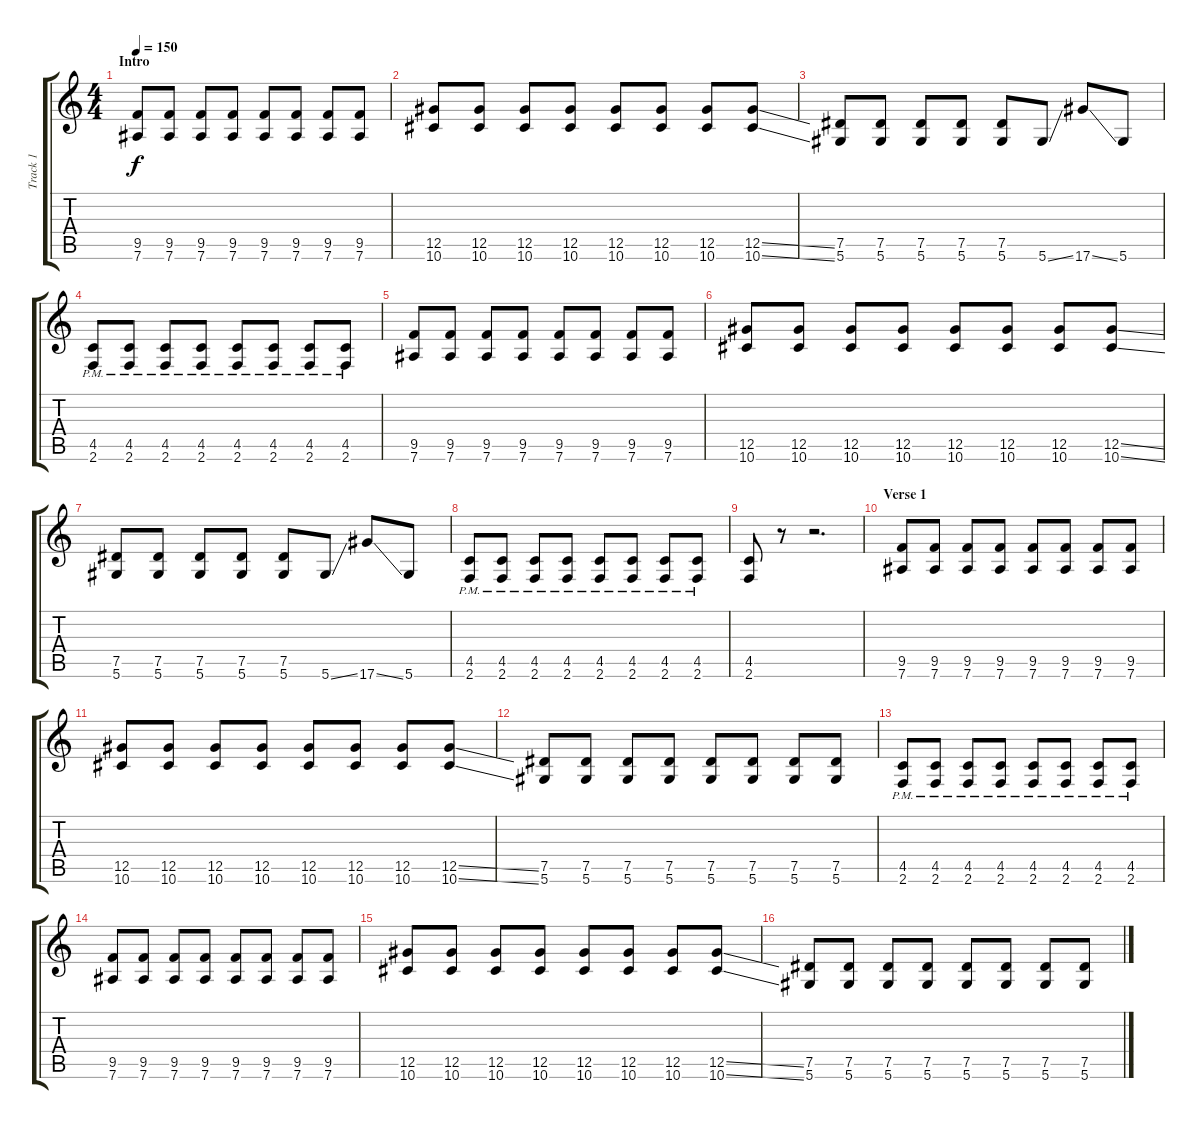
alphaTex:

\track ("Track 1" "Track 1") {instrument distortionguitar}
\staff {score tabs}
\tuning (Eb4 Bb3 Gb3 Db3 Ab2 Eb2) {hide}
\ts (4 4)
\section ("" "Intro")
\tempo 150
\clef g2
\ks c
(9.5 7.6).8{dy f instrument distortionguitar} (9.5 7.6).8 (9.5 7.6).8 (9.5 7.6).8 (9.5 7.6).8 (9.5 7.6).8 (9.5 7.6).8 (9.5 7.6).8 |
(12.5 10.6).8 (12.5 10.6).8 (12.5 10.6).8 (12.5 10.6).8 (12.5 10.6).8 (12.5 10.6).8 (12.5 10.6).8 (12.5{ss} 10.6{ss}).8 |
(7.5 5.6).8 (7.5 5.6).8 (7.5 5.6).8 (7.5 5.6).8 (7.5 5.6).8 5.6{ss}.8 17.6{ss}.8 5.6.8 |
(4.5{pm} 2.6{pm}).8 (4.5{pm} 2.6{pm}).8 (4.5{pm} 2.6{pm}).8 (4.5{pm} 2.6{pm}).8 (4.5{pm} 2.6{pm}).8 (4.5{pm} 2.6{pm}).8 (4.5{pm} 2.6{pm}).8 (4.5{pm} 2.6{pm}).8 |
(9.5 7.6).8 (9.5 7.6).8 (9.5 7.6).8 (9.5 7.6).8 (9.5 7.6).8 (9.5 7.6).8 (9.5 7.6).8 (9.5 7.6).8 |
(12.5 10.6).8 (12.5 10.6).8 (12.5 10.6).8 (12.5 10.6).8 (12.5 10.6).8 (12.5 10.6).8 (12.5 10.6).8 (12.5{ss} 10.6{ss}).8 |
(7.5 5.6).8 (7.5 5.6).8 (7.5 5.6).8 (7.5 5.6).8 (7.5 5.6).8 5.6{ss}.8 17.6{ss}.8 5.6.8 |
(4.5{pm} 2.6{pm}).8 (4.5{pm} 2.6{pm}).8 (4.5{pm} 2.6{pm}).8 (4.5{pm} 2.6{pm}).8 (4.5{pm} 2.6{pm}).8 (4.5{pm} 2.6{pm}).8 (4.5{pm} 2.6{pm}).8 (4.5{pm} 2.6{pm}).8 |
(4.5 2.6).8 r.8 r.2{d} |
\section ("" "Verse 1")
(9.5 7.6).8 (9.5 7.6).8 (9.5 7.6).8 (9.5 7.6).8 (9.5 7.6).8 (9.5 7.6).8 (9.5 7.6).8 (9.5 7.6).8 |
(12.5 10.6).8 (12.5 10.6).8 (12.5 10.6).8 (12.5 10.6).8 (12.5 10.6).8 (12.5 10.6).8 (12.5 10.6).8 (12.5{ss} 10.6{ss}).8 |
(7.5 5.6).8 (7.5 5.6).8 (7.5 5.6).8 (7.5 5.6).8 (7.5 5.6).8 (7.5 5.6).8 (7.5 5.6).8 (7.5 5.6).8 |
(4.5{pm} 2.6{pm}).8 (4.5{pm} 2.6{pm}).8 (4.5{pm} 2.6{pm}).8 (4.5{pm} 2.6{pm}).8 (4.5{pm} 2.6{pm}).8 (4.5{pm} 2.6{pm}).8 (4.5{pm} 2.6{pm}).8 (4.5{pm} 2.6{pm}).8 |
(9.5 7.6).8 (9.5 7.6).8 (9.5 7.6).8 (9.5 7.6).8 (9.5 7.6).8 (9.5 7.6).8 (9.5 7.6).8 (9.5 7.6).8 |
(12.5 10.6).8 (12.5 10.6).8 (12.5 10.6).8 (12.5 10.6).8 (12.5 10.6).8 (12.5 10.6).8 (12.5 10.6).8 (12.5{ss} 10.6{ss}).8 |
(7.5 5.6).8 (7.5 5.6).8 (7.5 5.6).8 (7.5 5.6).8 (7.5 5.6).8 (7.5 5.6).8 (7.5 5.6).8 (7.5 5.6).8
